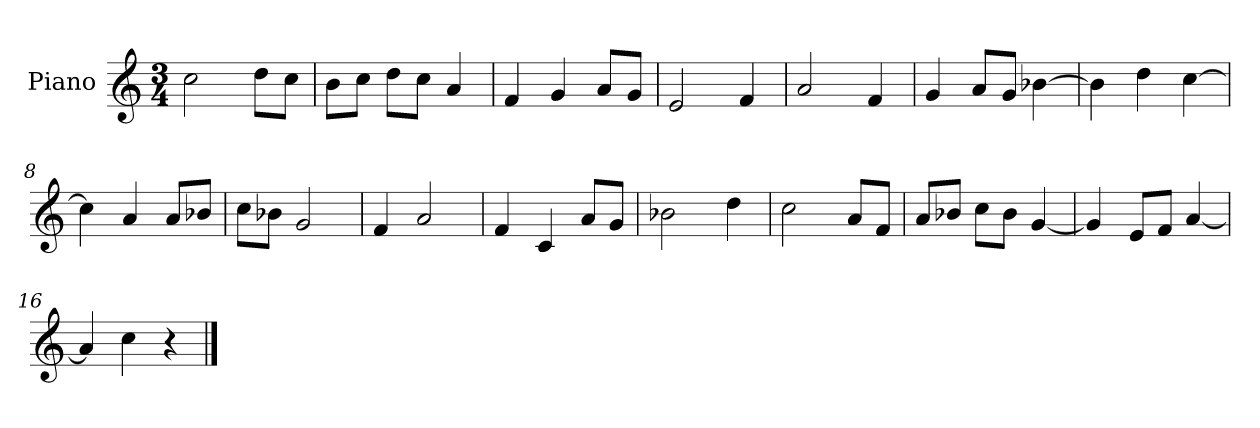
**kern
*part1
*staff1
*I"Piano
*I'P-no
*clefG2
*k[]
*M3/4
*MM179
=1
2cc\
8dd\L
8cc\J
=2
8b\L
8cc\J
8dd\L
8cc\J
4a/
=3
4f/
4g/
8a/L
8g/J
=4
2e/
4f/
=5
2a/
4f/
=6
4g/
8a/L
8g/J
[4b-X\
=7
4b-\]
4dd\
[4cc\
=8
4cc\]
4a/
8a/L
8b-X/J
=9
8cc\L
8b-X\J
2g/
=10
4f/
2a/
!!LO:LB:g=z
=11
4f/
4c/
8a/L
8g/J
=12
2b-X\
4dd\
=13
2cc\
8a/L
8f/J
=14
8a/L
8b-X/J
8cc\L
8b-\J
[4g/
=15
4g/]
8e/L
8f/J
[4a/
=16
4a/]
4cc\
4r
==
*-
